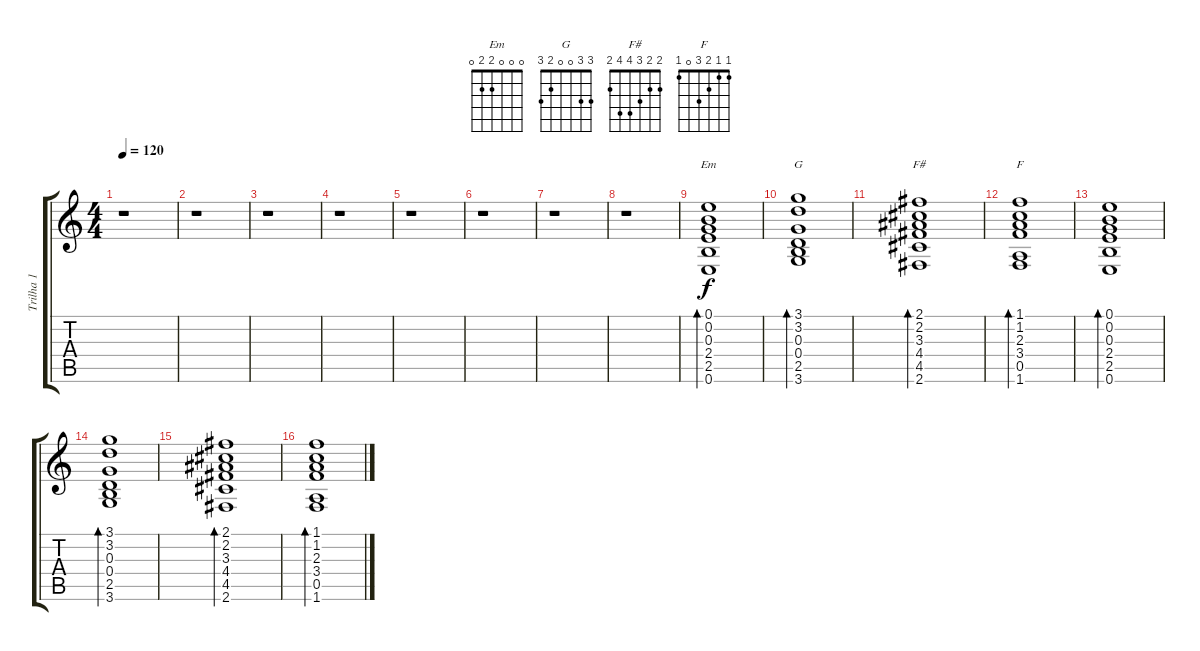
\track ("Trilha 1" "Trilha 1") {instrument acousticguitarsteel}
\staff {score tabs}
\tuning (E4 B3 G3 D3 A2 E2) {hide}
\chord ("Em" 0 0 0 2 2 0)
\chord ("G" 3 3 0 0 2 3)
\chord ("F#" 2 2 3 4 4 2)
\chord ("F" 1 1 2 3 0 1)
\ts (4 4)
\tempo 120
\clef g2
\ks c
r.1{dy f} |
r.1 |
r.1 |
r.1 |
r.1 |
r.1 |
r.1 |
r.1 |
(0.1 0.2 0.3 2.4 2.5 0.6).1{bd 120 ch "Em"} |
(3.1 3.2 0.3 0.4 2.5 3.6).1{bd 120 ch "G"} |
(2.1 2.2 3.3 4.4 4.5 2.6).1{bd 120 ch "F#"} |
(1.1 1.2 2.3 3.4 0.5 1.6).1{bd 120 ch "F"} |
(0.1 0.2 0.3 2.4 2.5 0.6).1{bd 120} |
(3.1 3.2 0.3 0.4 2.5 3.6).1{bd 120} |
(2.1 2.2 3.3 4.4 4.5 2.6).1{bd 120} |
(1.1 1.2 2.3 3.4 0.5 1.6).1{bd 120}
